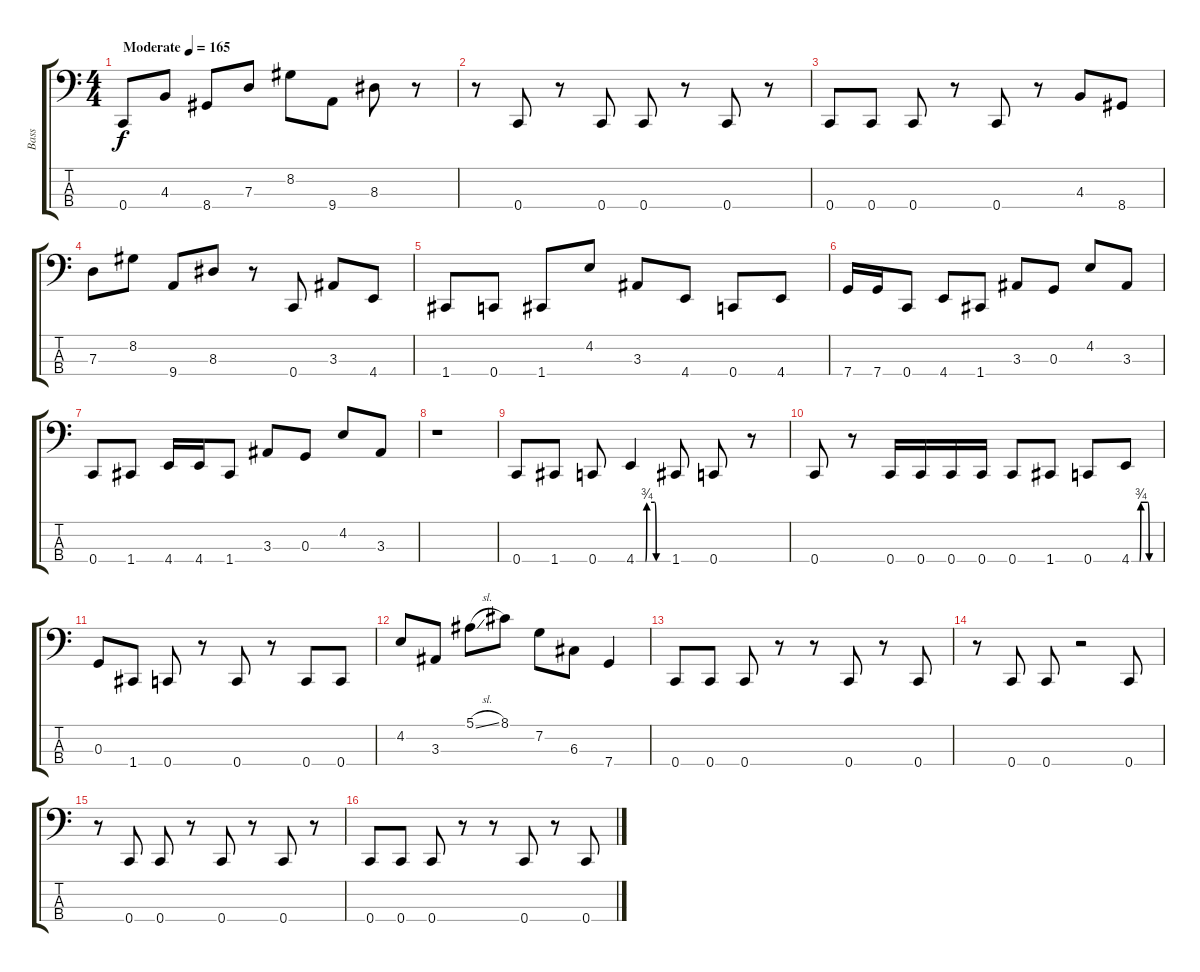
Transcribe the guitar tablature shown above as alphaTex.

\track ("Bass" "Bass") {instrument electricbassfinger}
\staff {score tabs}
\tuning (F2 C2 G1 C1) {hide}
\ts (4 4)
\tempo (165 "Moderate")
\clef f4
\ks c
0.4.8{dy f instrument electricbassfinger} 4.3.8 8.4.8 7.3.8 8.2.8 9.4.8 8.3.8 r.8 |
r.8 0.4.8 r.8 0.4.8 0.4.8 r.8 0.4.8 r.8 |
0.4.8 0.4.8 0.4.8 r.8 0.4.8 r.8 4.3.8 8.4.8 |
7.3.8 8.2.8 9.4.8 8.3.8 r.8 0.4.8 3.3.8 4.4.8 |
1.4.8 0.4.8 1.4.8 4.2.8 3.3.8 4.4.8 0.4.8 4.4.8 |
7.4.16 7.4.16 0.4.8 4.4.8 1.4.8 3.3.8 0.3.8 4.2.8 3.3.8 |
0.4.8 1.4.8 4.4.16 4.4.16 1.4.8 3.3.8 0.3.8 4.2.8 3.3.8 |
r.1{volume 0} |
0.4.8{volume 13} 1.4.8 0.4.8 4.4{be (custom 0 0 15 0 18 0 20 3 35 3 38 0 40 0 60 0)}.4 1.4.8 0.4.8 r.8 |
0.4.8 r.8 0.4.16 0.4.16 0.4.16 0.4.16 0.4.8 1.4.8 0.4.8 4.4{be (custom 0 0 15 0 18 0 20 3 35 3 38 0 40 0 60 0)}.8 |
0.3.8 1.4.8 0.4.8 r.8 0.4.8 r.8 0.4.8 0.4.8 |
4.2.8 3.3.8 5.1{sl}.8 8.1.8 7.2.8 6.3.8 7.4.4 |
0.4.8 0.4.8 0.4.8 r.8 r.8 0.4.8 r.8 0.4.8 |
r.8 0.4.8 0.4.8 r.2 0.4.8 |
r.8 0.4.8 0.4.8 r.8 0.4.8 r.8 0.4.8 r.8 |
0.4.8 0.4.8 0.4.8 r.8 r.8 0.4.8 r.8 0.4.8
